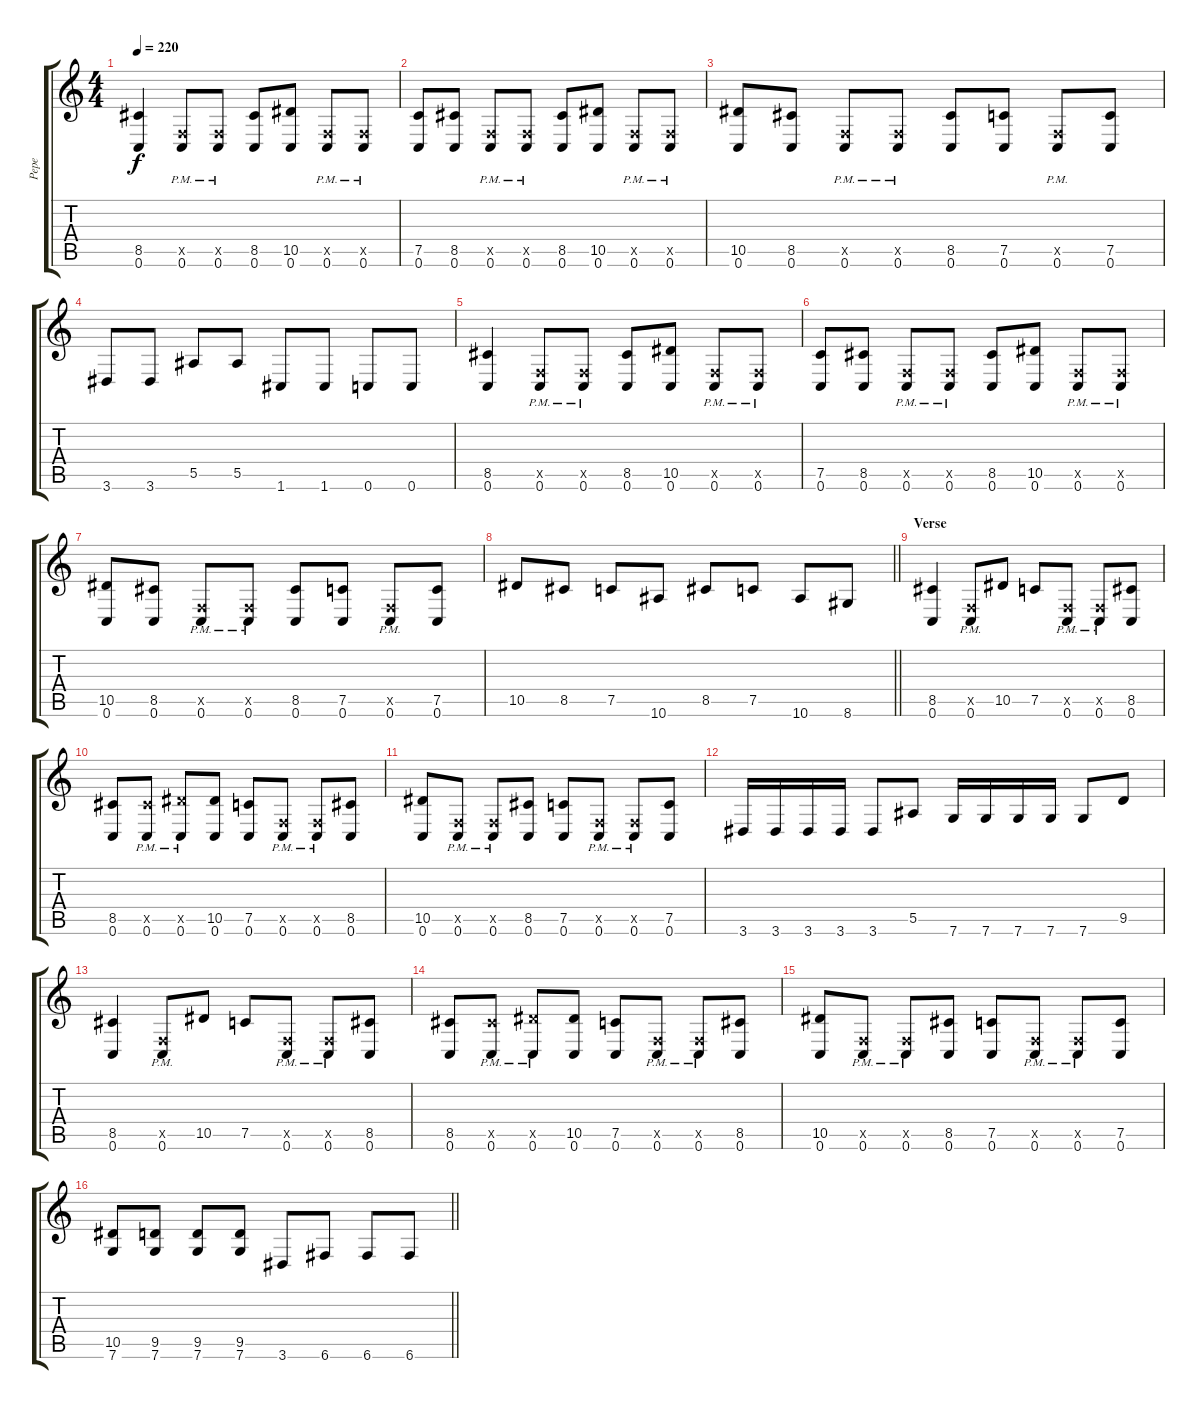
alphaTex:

\track ("Pepe" "Pepe") {instrument distortionguitar}
\staff {score tabs}
\tuning (C4 G3 Eb3 Bb2 F2 C2) {hide}
\ts (4 4)
\tempo 220
\clef g2
\ks c
(8.5 0.6).4{dy f} (0.5{x} 0.6{pm}).8 (0.5{x} 0.6{pm}).8 (8.5 0.6).8 (10.5 0.6).8 (0.5{x} 0.6{pm}).8 (0.5{x} 0.6{pm}).8 |
(7.5 0.6).8 (8.5 0.6).8 (0.5{x} 0.6{pm}).8 (0.5{x} 0.6{pm}).8 (8.5 0.6).8 (10.5 0.6).8 (0.5{x} 0.6{pm}).8 (0.5{x} 0.6{pm}).8 |
(10.5 0.6).8 (8.5 0.6).8 (0.5{x} 0.6{pm}).8 (0.5{x} 0.6{pm}).8 (8.5 0.6).8 (7.5 0.6).8 (0.5{x} 0.6{pm}).8 (7.5 0.6).8 |
3.6.8 3.6.8 5.5.8 5.5.8 1.6.8 1.6.8 0.6.8 0.6.8 |
(8.5 0.6).4 (0.5{x} 0.6{pm}).8 (0.5{x} 0.6{pm}).8 (8.5 0.6).8 (10.5 0.6).8 (0.5{x} 0.6{pm}).8 (0.5{x} 0.6{pm}).8 |
(7.5 0.6).8 (8.5 0.6).8 (0.5{x} 0.6{pm}).8 (0.5{x} 0.6{pm}).8 (8.5 0.6).8 (10.5 0.6).8 (0.5{x} 0.6{pm}).8 (0.5{x} 0.6{pm}).8 |
(10.5 0.6).8 (8.5 0.6).8 (0.5{x} 0.6{pm}).8 (0.5{x} 0.6{pm}).8 (8.5 0.6).8 (7.5 0.6).8 (0.5{x} 0.6{pm}).8 (7.5 0.6).8 |
\barLineRight lightlight
10.5.8 8.5.8 7.5.8 10.6.8 8.5.8 7.5.8 10.6.8 8.6.8 |
\section ("" "Verse")
(8.5 0.6).4 (0.5{x} 0.6{pm}).8 10.5.8 7.5.8 (0.5{x} 0.6{pm}).8 (0.5{x} 0.6{pm}).8 (8.5 0.6).8 |
(8.5 0.6).8 (8.5{x} 0.6{pm}).8 (10.5{x} 0.6{pm}).8 (10.5 0.6).8 (7.5 0.6).8 (0.5{x} 0.6{pm}).8 (0.5{x} 0.6{pm}).8 (8.5 0.6).8 |
(10.5 0.6).8 (0.5{x} 0.6{pm}).8 (0.5{x} 0.6{pm}).8 (8.5 0.6).8 (7.5 0.6).8 (0.5{x} 0.6{pm}).8 (0.5{x} 0.6{pm}).8 (7.5 0.6).8 |
3.6.16 3.6.16 3.6.16 3.6.16 3.6.8 5.5.8 7.6.16 7.6.16 7.6.16 7.6.16 7.6.8 9.5.8 |
(8.5 0.6).4 (0.5{x} 0.6{pm}).8 10.5.8 7.5.8 (0.5{x} 0.6{pm}).8 (0.5{x} 0.6{pm}).8 (8.5 0.6).8 |
(8.5 0.6).8 (8.5{x} 0.6{pm}).8 (10.5{x} 0.6{pm}).8 (10.5 0.6).8 (7.5 0.6).8 (0.5{x} 0.6{pm}).8 (0.5{x} 0.6{pm}).8 (8.5 0.6).8 |
(10.5 0.6).8 (0.5{x} 0.6{pm}).8 (0.5{x} 0.6{pm}).8 (8.5 0.6).8 (7.5 0.6).8 (0.5{x} 0.6{pm}).8 (0.5{x} 0.6{pm}).8 (7.5 0.6).8 |
\barLineRight lightlight
(10.5 7.6).8 (9.5 7.6).8 (9.5 7.6).8 (9.5 7.6).8 3.6.8 6.6.8 6.6.8 6.6.8
